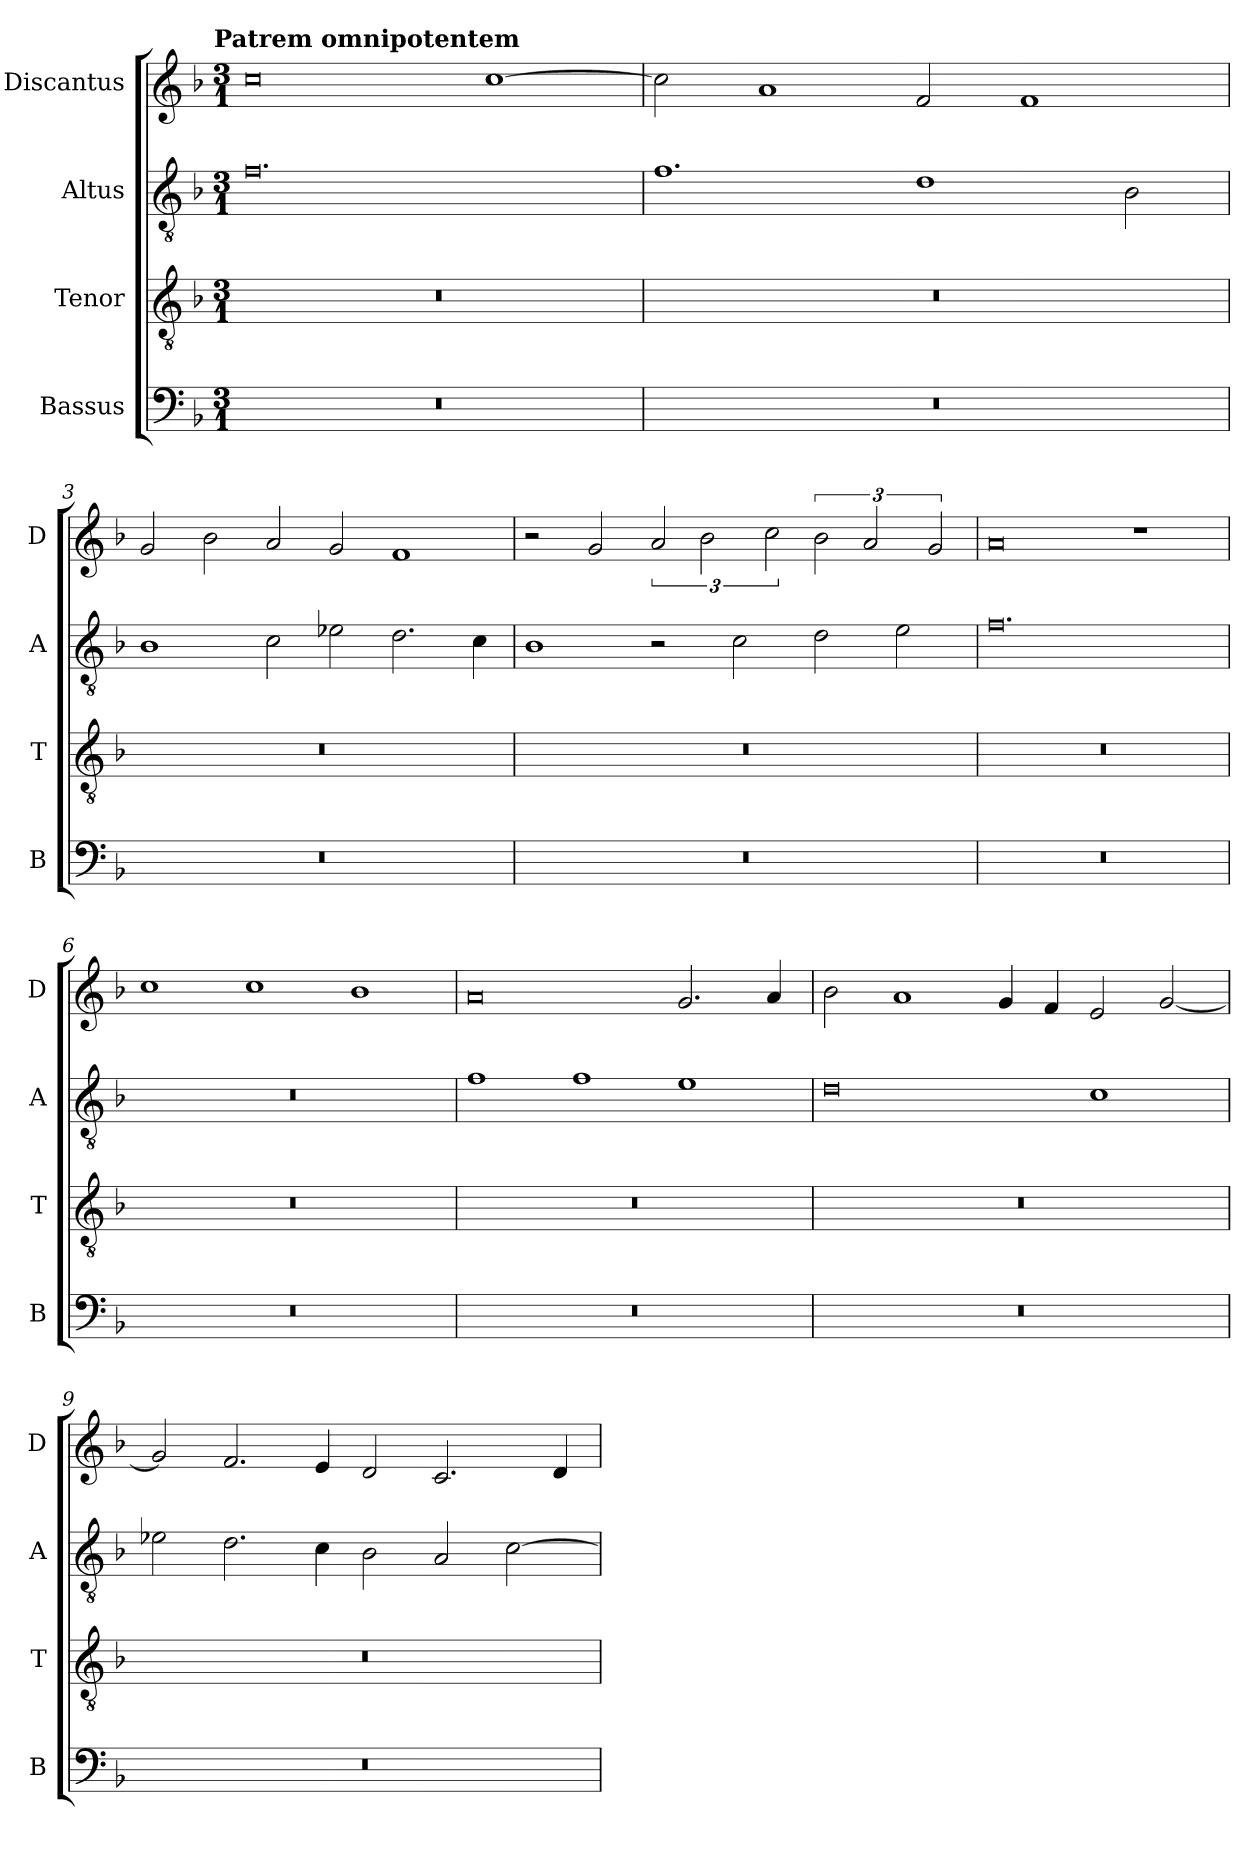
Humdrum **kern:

**kern	**kern	**kern	**kern
*part4	*part3	*part2	*part1
*staff4	*staff3	*staff2	*staff1
*I"Bassus	*I"Tenor	*I"Altus	*I"Discantus
*I'B	*I'T	*I'A	*I'D
*clefF4	*clefGv2	*clefGv2	*clefG2
*k[b-]	*k[b-]	*k[b-]	*k[b-]
!!LO:TX:omd:t=Patrem omnipotentem
*M3/1	*M3/1	*M3/1	*M3/1
=1	=1	=1	=1
0.r	0.r	0.f	0cc
.	.	.	[1cc
=2	=2	=2	=2
0.r	0.r	1.f	2cc\]
.	.	.	1a
.	.	1d	2f/
.	.	.	1f
.	.	2B-\	.
=3	=3	=3	=3
0.r	0.r	1B-	2g/
.	.	.	2b-\
.	.	2c\	2a/
.	.	2e-X\	2g/
.	.	2.d\	1f
.	.	4c\	.
=4	=4	=4	=4
0.r	0.r	1B-	2r
.	.	.	2g/
.	.	2r	3a/
.	.	.	3b-\
.	.	2c\	.
.	.	.	3cc\
.	.	2d\	3b-\
.	.	.	3a/
.	.	2e\	.
.	.	.	3g/
=5	=5	=5	=5
0.r	0.r	0.f	0a
.	.	.	1r
=6	=6	=6	=6
0.r	0.r	0.r	1cc
.	.	.	1cc
.	.	.	1b-
=7	=7	=7	=7
0.r	0.r	1f	0a
.	.	1f	.
.	.	1e	2.g/
.	.	.	4a/
=8	=8	=8	=8
0.r	0.r	0d	2b-\
.	.	.	1a
.	.	.	4g/
.	.	.	4f/
.	.	1c	2e/
.	.	.	[2g/
=9	=9	=9	=9
0.r	0.r	2e-X\	2g/]
.	.	2.d\	2.f/
.	.	4c\	4e/
.	.	2B-\	2d/
.	.	2A/	2.c/
.	.	[2c\	.
.	.	.	4d/
=	=	=	=
*-	*-	*-	*-
